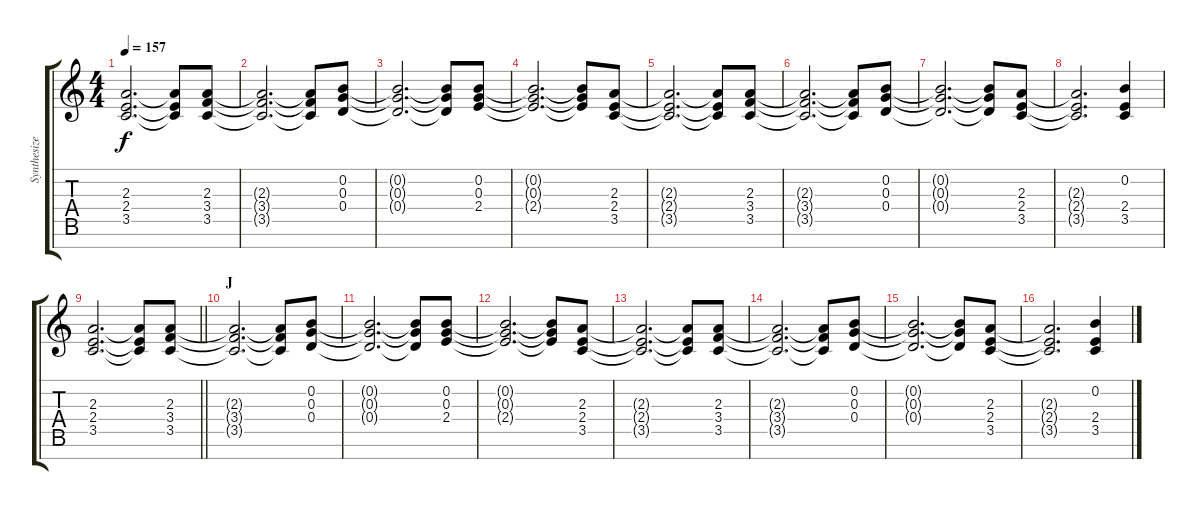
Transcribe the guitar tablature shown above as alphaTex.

\track ("Synthesizer I" "Synthesize") {instrument fx5brightness}
\staff {score tabs}
\tuning (E5 B4 G4 D4 A3 E3 B2) {hide}
\ts (4 4)
\tempo 157
\clef g2
\ks c
(2.3 2.4 3.5).2{d dy f} (2.3{t} 2.4{t} 3.5{t}).8 (2.3 3.4 3.5).8 |
(2.3{t} 3.4{t} 3.5{t}).2{d} (2.3{t} 3.4{t} 3.5{t}).8 (0.2 0.3 0.4).8 |
(0.2{t} 0.3{t} 0.4{t}).2{d} (0.2{t} 0.3{t} 0.4{t}).8 (0.2 0.3 2.4).8 |
(0.2{t} 0.3{t} 2.4{t}).2{d} (0.2{t} 0.3{t} 2.4{t}).8 (2.3 2.4 3.5).8 |
(2.3{t} 2.4{t} 3.5{t}).2{d} (2.3{t} 2.4{t} 3.5{t}).8 (2.3 3.4 3.5).8 |
(2.3{t} 3.4{t} 3.5{t}).2{d} (2.3{t} 3.4{t} 3.5{t}).8 (0.2 0.3 0.4).8 |
(0.2{t} 0.3{t} 0.4{t}).2{d} (0.2{t} 0.3{t} 0.4{t}).8 (2.3 2.4 3.5).8 |
(2.3{t} 2.4{t} 3.5{t}).2{d} (0.2 2.4 3.5).4 |
\barLineRight lightlight
(2.3 2.4 3.5).2{d} (2.3{t} 2.4{t} 3.5{t}).8 (2.3 3.4 3.5).8 |
\section ("" "J")
(2.3{t} 3.4{t} 3.5{t}).2{d} (2.3{t} 3.4{t} 3.5{t}).8 (0.2 0.3 0.4).8 |
(0.2{t} 0.3{t} 0.4{t}).2{d} (0.2{t} 0.3{t} 0.4{t}).8 (0.2 0.3 2.4).8 |
(0.2{t} 0.3{t} 2.4{t}).2{d} (0.2{t} 0.3{t} 2.4{t}).8 (2.3 2.4 3.5).8 |
(2.3{t} 2.4{t} 3.5{t}).2{d} (2.3{t} 2.4{t} 3.5{t}).8 (2.3 3.4 3.5).8 |
(2.3{t} 3.4{t} 3.5{t}).2{d} (2.3{t} 3.4{t} 3.5{t}).8 (0.2 0.3 0.4).8 |
(0.2{t} 0.3{t} 0.4{t}).2{d} (0.2{t} 0.3{t} 0.4{t}).8 (2.3 2.4 3.5).8 |
(2.3{t} 2.4{t} 3.5{t}).2{d} (0.2 2.4 3.5).4
